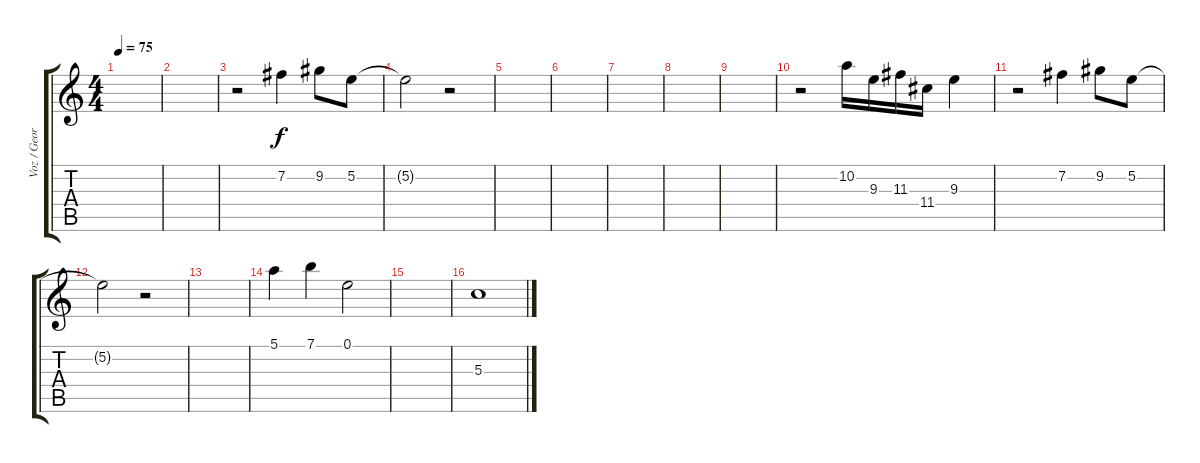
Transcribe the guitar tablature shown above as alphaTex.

\track ("Voz / George" "Voz / Geor") {instrument distortionguitar}
\staff {score tabs}
\tuning (E4 B3 G3 D3 A2 E2) {hide}
\ts (4 4)
\tempo 75
\clef g2
\ks c
|
|
r.2 7.2.4 9.2.8 5.2.8 |
5.2{t}.2 r.2 |
|
|
|
|
|
r.2 10.2.16 9.3.16 11.3.16 11.4.16 9.3.4{volume 10} |
r.2 7.2.4 9.2.8 5.2.8 |
5.2{t}.2 r.2 |
|
5.1.4 7.1.4 0.1.2 |
|
5.3.1
